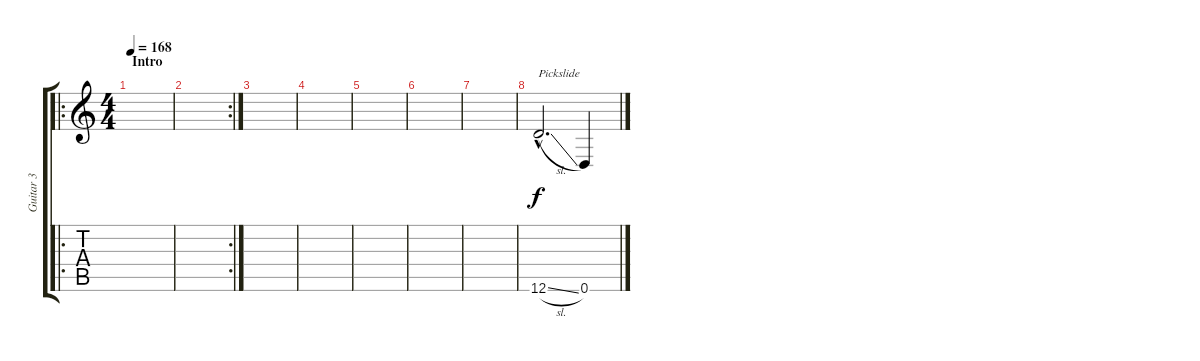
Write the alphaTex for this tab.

\track ("Guitar 3" "Guitar 3") {instrument distortionguitar}
\staff {score tabs}
\tuning (D4 A3 F3 C3 G2 D2) {hide}
\ro
\ts (4 4)
\section ("" "Intro")
\tempo 168
\clef g2
\ks c
|
\rc 2
|
|
|
|
|
|
12.6{sl hac}.2{d txt "Pickslide"} 0.6.4
